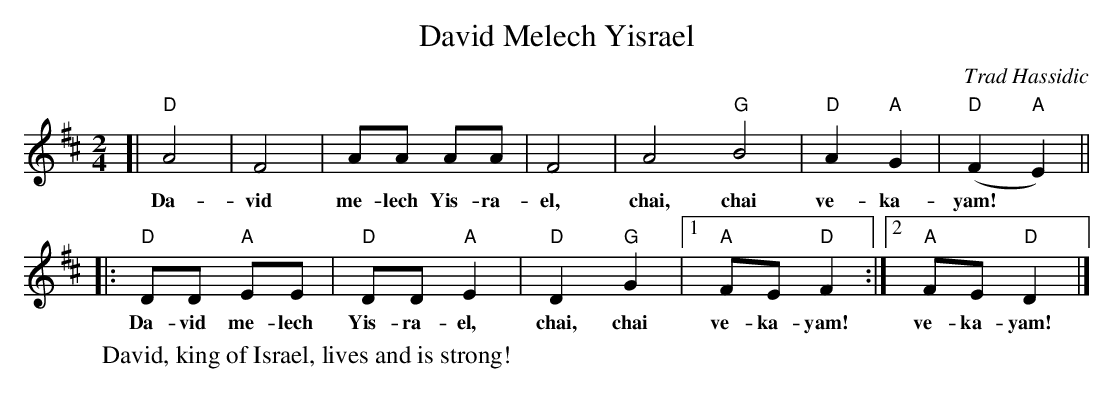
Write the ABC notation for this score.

X:1
T: David Melech Yisrael
O: Trad Hassidic
M: 2/4
L: 1/8
W: David, king of Israel, lives and is strong!
K: D
[| "D"A4 | F4 | AA AA | F4 | A4 "G"B4 | "D"A2 "A"G2 | "D"(F2 "A"E2) ||
w: Da-vid me-lech Yis-ra-el, chai, chai ve-ka-yam!*
|: "D"DD "A"EE | "D"DD "A"E2 | "D"D2 "G"G2 |1 "A"FE "D"F2 :|2 "A"FE "D"D2 |]
w: Da-vid me-lech Yis-ra-el, chai, chai ve-ka-yam! ve-ka-yam!
